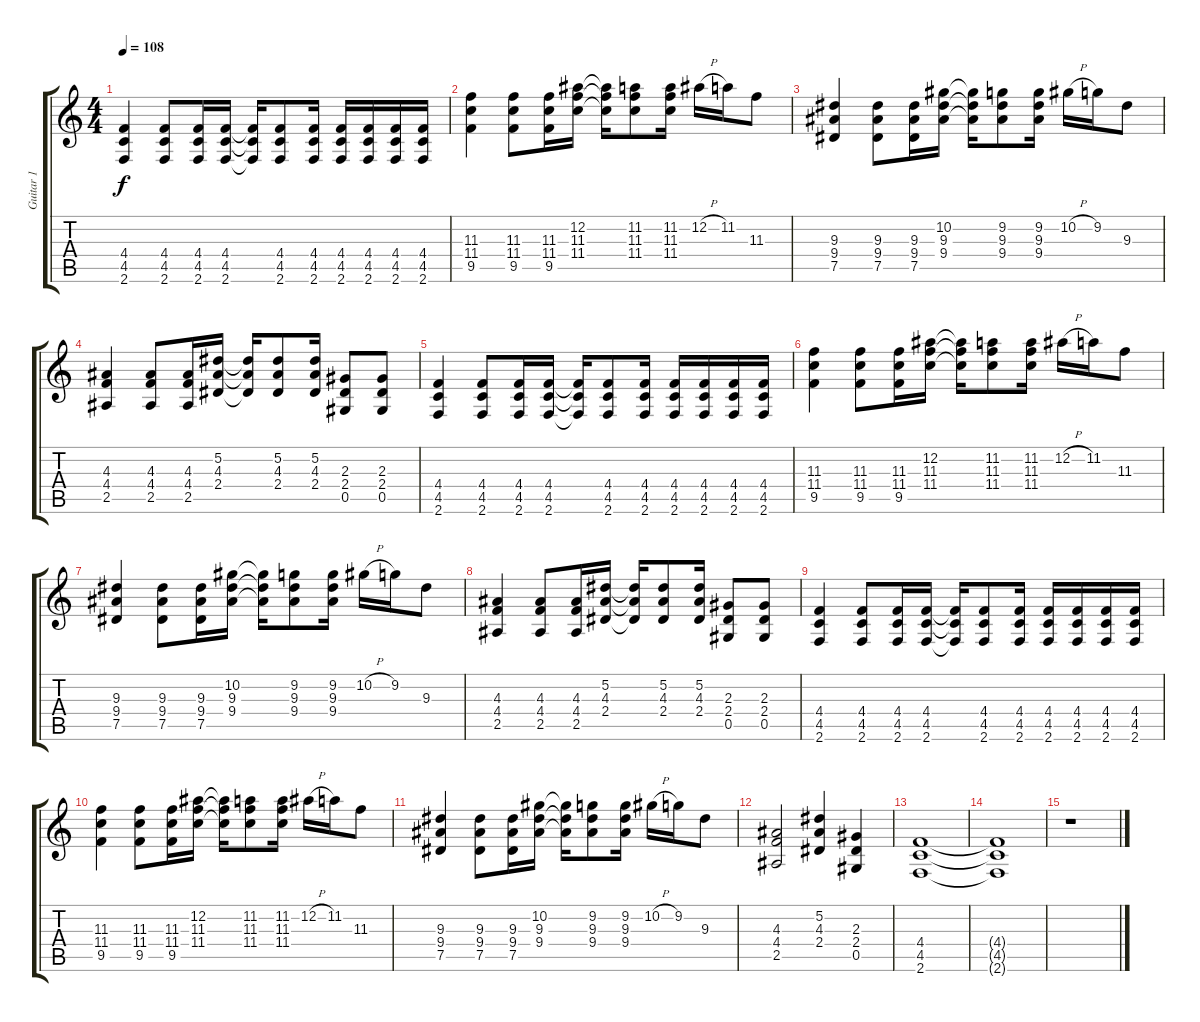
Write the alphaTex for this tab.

\track ("Guitar 1" "Guitar 1") {instrument distortionguitar}
\staff {score tabs}
\tuning (Eb4 Bb3 Gb3 Db3 Ab2 Eb2) {hide}
\ts (4 4)
\tempo 108
\clef g2
\ks c
(4.4 4.5 2.6).4{dy f} (4.4 4.5 2.6).8 (4.4 4.5 2.6).16 (4.4 4.5 2.6).16 (4.4{t} 4.5{t} 2.6{t}).16 (4.4 4.5 2.6).8 (4.4 4.5 2.6).16 (4.4 4.5 2.6).16 (4.4 4.5 2.6).16 (4.4 4.5 2.6).16 (4.4 4.5 2.6).16 |
(11.3 11.4 9.5).4 (11.3 11.4 9.5).8 (11.3 11.4 9.5).16 (12.2 11.3 11.4).16 (12.2{t} 11.3{t} 11.4{t}).16 (11.2 11.3 11.4).8 (11.2 11.3 11.4).16 12.2{h}.16 11.2.16 11.3.8 |
(9.3 9.4 7.5).4 (9.3 9.4 7.5).8 (9.3 9.4 7.5).16 (10.2 9.3 9.4).16 (10.2{t} 9.3{t} 9.4{t}).16 (9.2 9.3 9.4).8 (9.2 9.3 9.4).16 10.2{h}.16 9.2.16 9.3.8 |
(4.3 4.4 2.5).4 (4.3 4.4 2.5).8 (4.3 4.4 2.5).16 (5.2 4.3 2.4).16 (5.2{t} 4.3{t} 2.4{t}).16 (5.2 4.3 2.4).8 (5.2 4.3 2.4).16 (2.3 2.4 0.5).8 (2.3 2.4 0.5).8 |
(4.4 4.5 2.6).4 (4.4 4.5 2.6).8 (4.4 4.5 2.6).16 (4.4 4.5 2.6).16 (4.4{t} 4.5{t} 2.6{t}).16 (4.4 4.5 2.6).8 (4.4 4.5 2.6).16 (4.4 4.5 2.6).16 (4.4 4.5 2.6).16 (4.4 4.5 2.6).16 (4.4 4.5 2.6).16 |
(11.3 11.4 9.5).4 (11.3 11.4 9.5).8 (11.3 11.4 9.5).16 (12.2 11.3 11.4).16 (12.2{t} 11.3{t} 11.4{t}).16 (11.2 11.3 11.4).8 (11.2 11.3 11.4).16 12.2{h}.16 11.2.16 11.3.8 |
(9.3 9.4 7.5).4 (9.3 9.4 7.5).8 (9.3 9.4 7.5).16 (10.2 9.3 9.4).16 (10.2{t} 9.3{t} 9.4{t}).16 (9.2 9.3 9.4).8 (9.2 9.3 9.4).16 10.2{h}.16 9.2.16 9.3.8 |
(4.3 4.4 2.5).4 (4.3 4.4 2.5).8 (4.3 4.4 2.5).16 (5.2 4.3 2.4).16 (5.2{t} 4.3{t} 2.4{t}).16 (5.2 4.3 2.4).8 (5.2 4.3 2.4).16 (2.3 2.4 0.5).8 (2.3 2.4 0.5).8 |
(4.4 4.5 2.6).4 (4.4 4.5 2.6).8 (4.4 4.5 2.6).16 (4.4 4.5 2.6).16 (4.4{t} 4.5{t} 2.6{t}).16 (4.4 4.5 2.6).8 (4.4 4.5 2.6).16 (4.4 4.5 2.6).16 (4.4 4.5 2.6).16 (4.4 4.5 2.6).16 (4.4 4.5 2.6).16 |
(11.3 11.4 9.5).4 (11.3 11.4 9.5).8 (11.3 11.4 9.5).16 (12.2 11.3 11.4).16 (12.2{t} 11.3{t} 11.4{t}).16 (11.2 11.3 11.4).8 (11.2 11.3 11.4).16 12.2{h}.16 11.2.16 11.3.8 |
(9.3 9.4 7.5).4 (9.3 9.4 7.5).8 (9.3 9.4 7.5).16 (10.2 9.3 9.4).16 (10.2{t} 9.3{t} 9.4{t}).16 (9.2 9.3 9.4).8 (9.2 9.3 9.4).16 10.2{h}.16 9.2.16 9.3.8 |
(4.3 4.4 2.5).2 (5.2 4.3 2.4).4 (2.3 2.4 0.5).4 |
(4.4 4.5 2.6).1 |
(4.4{t} 4.5{t} 2.6{t}).1 |
r.1
